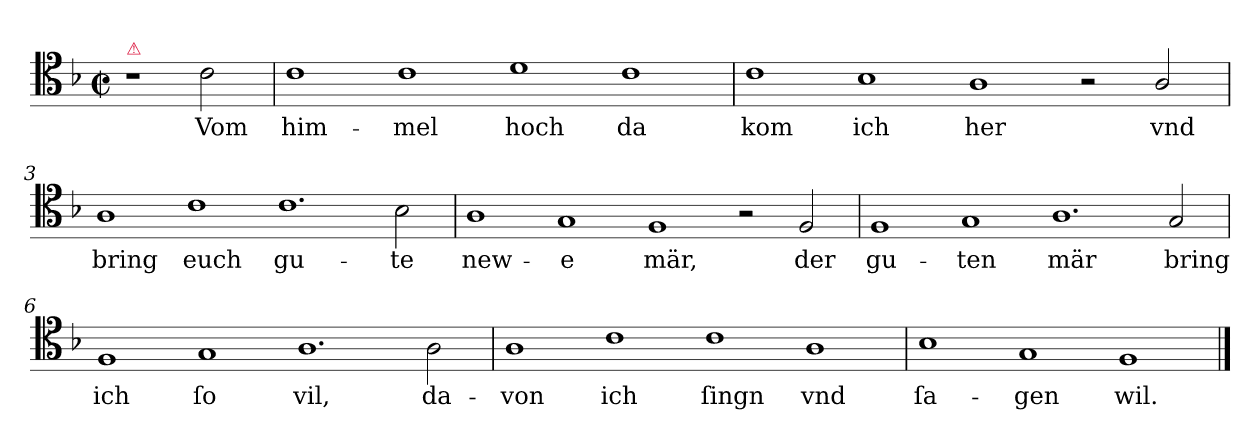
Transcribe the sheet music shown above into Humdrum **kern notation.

**kern	**text
*part1	*part1
*staff1	*staff1
*clefC4	*
*k[b-]	*
*F:	*
*M4/1	*
*met(c|)	*
=	=
!LO:TX:a:color=crimson:t=⚠	!
!LO:N:vis=1	!
2r	.
2c	Vom
=1	=1
1c	him-
1c	-mel
1d	hoch
1c	da
=2	=2
1c	kom
1B-	ich
1A	her
2r	.
2A/	vnd
=3	=3
1A	bring
1c	euch
1.c	gu-
2B-	-te
=4	=4
1A	new-
1G	-e
1F	mär,
2r	.
2F	der
=5	=5
1F	gu-
1G	-ten
1.A	mär
2G	bring
=6	=6
1F	ich
1G	ſo
1.A	vil,
2A	da-
=7	=7
1A	-von
1c	ich
1c	ſingn
1A	vnd
=8	=8
1B-	ſa-
1G	-gen
1F/	wil.
==	==
*-	*-
